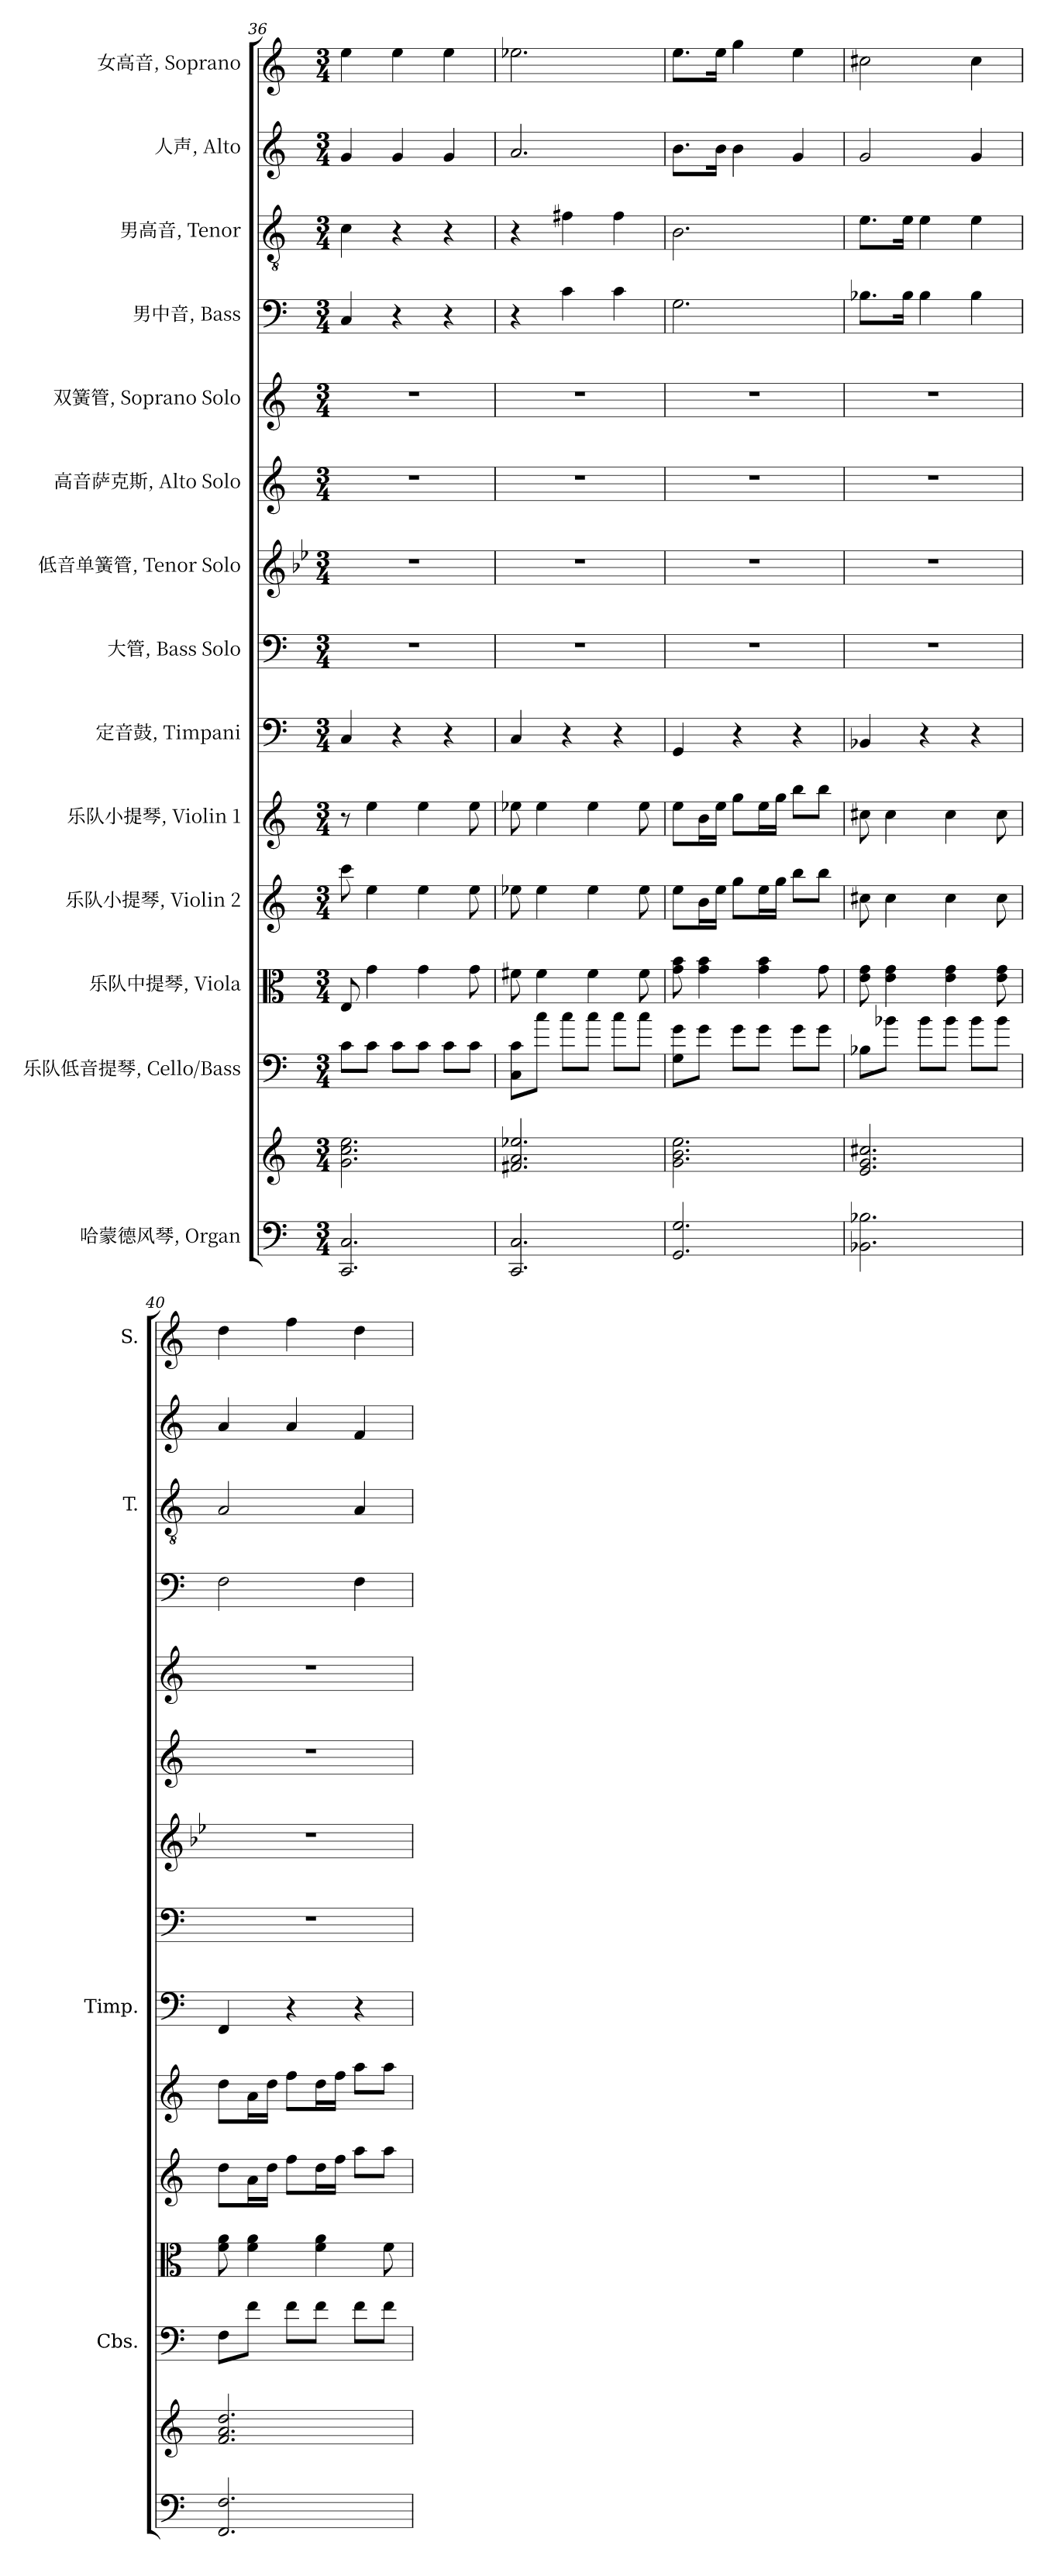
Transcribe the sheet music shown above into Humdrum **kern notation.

**kern	**kern	**kern	**kern	**kern	**kern	**kern	**kern	**kern	**kern	**kern	**kern	**kern	**kern	**kern
*part14	*part14	*part13	*part12	*part11	*part10	*part9	*part8	*part7	*part6	*part5	*part4	*part3	*part2	*part1
*staff15	*staff14	*staff13	*staff12	*staff11	*staff10	*staff9	*staff8	*staff7	*staff6	*staff5	*staff4	*staff3	*staff2	*staff1
*I"哈蒙德风琴, Organ	*	*I"乐队低音提琴, Cello/Bass	*I"乐队中提琴, Viola	*I"乐队小提琴, Violin 2	*I"乐队小提琴, Violin 1	*I"定音鼓, Timpani	*I"大管, Bass Solo	*I"低音单簧管, Tenor Solo	*I"高音萨克斯, Alto Solo	*I"双簧管, Soprano Solo	*I"男中音, Bass	*I"男高音, Tenor	*I"人声, Alto	*I"女高音, Soprano
*	*	*I'Cbs.	*	*	*	*I'Timp.	*	*	*	*	*	*I'T.	*	*I'S.
*clefF4	*clefG2	*clefF4	*clefC3	*clefG2	*clefG2	*clefF4	*clefF4	*clefG2	*clefG2	*clefG2	*clefF4	*clefGv2	*clefG2	*clefG2
*	*	*ITrd7c12	*	*	*	*	*	*ITrd8c14	*ITrd1c2	*	*	*	*	*
*k[]	*k[]	*k[]	*k[]	*k[]	*k[]	*k[]	*k[]	*k[b-e-]	*k[b-e-]	*k[]	*k[]	*k[]	*k[]	*k[]
*M3/4	*M3/4	*M3/4	*M3/4	*M3/4	*M3/4	*M3/4	*M3/4	*M3/4	*M3/4	*M3/4	*M3/4	*M3/4	*M3/4	*M3/4
=36	=36	=36	=36	=36	=36	=36	=36	=36	=36	=36	=36	=36	=36	=36
2.CC/ 2.C/	2.g\ 2.cc\ 2.ee\	8C\L	8E/	8ccc\	8r	4C/	2.r	2.r	2.r	2.r	4C/	4c\	4g/	4ee\
.	.	8C\J	4g\	4ee\	4ee\	.	.	.	.	.	.	.	.	.
.	.	8C\L	.	.	.	4r	.	.	.	.	4r	4r	4g/	4ee\
.	.	8C\J	4g\	4ee\	4ee\	.	.	.	.	.	.	.	.	.
.	.	8C\L	.	.	.	4r	.	.	.	.	4r	4r	4g/	4ee\
.	.	8C\J	8g\	8ee\	8ee\	.	.	.	.	.	.	.	.	.
=37	=37	=37	=37	=37	=37	=37	=37	=37	=37	=37	=37	=37	=37	=37
2.CC/ 2.C/	2.f#X/ 2.a/ 2.ee-X/	8CC\ 8C\L	8f#X\	8ee-X\	8ee-X\	4C/	2.r	2.r	2.r	2.r	4r	4r	2.a/	2.ee-X\
.	.	8c\J	4f#\	4ee-\	4ee-\	.	.	.	.	.	.	.	.	.
.	.	8c\L	.	.	.	4r	.	.	.	.	4c\	4f#X\	.	.
.	.	8c\J	4f#\	4ee-\	4ee-\	.	.	.	.	.	.	.	.	.
.	.	8c\L	.	.	.	4r	.	.	.	.	4c\	4f#\	.	.
.	.	8c\J	8f#\	8ee-\	8ee-\	.	.	.	.	.	.	.	.	.
=38	=38	=38	=38	=38	=38	=38	=38	=38	=38	=38	=38	=38	=38	=38
2.GG/ 2.G/	2.g\ 2.b\ 2.ee\	8GG\ 8G\L	8g\ 8b\	8ee\L	8ee\L	4GG/	2.r	2.r	2.r	2.r	2.G\	2.B\	8.b\L	8.ee\L
.	.	8G\J	4g\ 4b\	16b\L	16b\L	.	.	.	.	.	.	.	.	.
.	.	.	.	16ee\JJ	16ee\JJ	.	.	.	.	.	.	.	16b\Jk	16ee\Jk
.	.	8G\L	.	8gg\L	8gg\L	4r	.	.	.	.	.	.	4b\	4gg\
.	.	8G\J	4g\ 4b\	16ee\L	16ee\L	.	.	.	.	.	.	.	.	.
.	.	.	.	16gg\JJ	16gg\JJ	.	.	.	.	.	.	.	.	.
.	.	8G\L	.	8bb\L	8bb\L	4r	.	.	.	.	.	.	4g/	4ee\
.	.	8G\J	8g\	8bb\J	8bb\J	.	.	.	.	.	.	.	.	.
!!LO:PB:g=z
=39	=39	=39	=39	=39	=39	=39	=39	=39	=39	=39	=39	=39	=39	=39
2.BB-X\ 2.B-X\	2.e/ 2.g/ 2.cc#X/	8BB-X\L	8e\ 8g\	8cc#X\	8cc#X\	4BB-X/	2.r	2.r	2.r	2.r	8.B-X\L	8.e\L	2g/	2cc#X\
.	.	8B-X\J	4e\ 4g\	4cc#\	4cc#\	.	.	.	.	.	.	.	.	.
.	.	.	.	.	.	.	.	.	.	.	16B-\Jk	16e\Jk	.	.
.	.	8B-\L	.	.	.	4r	.	.	.	.	4B-\	4e\	.	.
.	.	8B-\J	4e\ 4g\	4cc#\	4cc#\	.	.	.	.	.	.	.	.	.
.	.	8B-\L	.	.	.	4r	.	.	.	.	4B-\	4e\	4g/	4cc#\
.	.	8B-\J	8e\ 8g\	8cc#\	8cc#\	.	.	.	.	.	.	.	.	.
=40	=40	=40	=40	=40	=40	=40	=40	=40	=40	=40	=40	=40	=40	=40
2.FF/ 2.F/	2.f/ 2.a/ 2.dd/	8FF\L	8f\ 8a\	8dd\L	8dd\L	4FF/	2.r	2.r	2.r	2.r	2F\	2A/	4a/	4dd\
.	.	8F\J	4f\ 4a\	16a\L	16a\L	.	.	.	.	.	.	.	.	.
.	.	.	.	16dd\JJ	16dd\JJ	.	.	.	.	.	.	.	.	.
.	.	8F\L	.	8ff\L	8ff\L	4r	.	.	.	.	.	.	4a/	4ff\
.	.	8F\J	4f\ 4a\	16dd\L	16dd\L	.	.	.	.	.	.	.	.	.
.	.	.	.	16ff\JJ	16ff\JJ	.	.	.	.	.	.	.	.	.
.	.	8F\L	.	8aa\L	8aa\L	4r	.	.	.	.	4F\	4A/	4f/	4dd\
.	.	8F\J	8f\	8aa\J	8aa\J	.	.	.	.	.	.	.	.	.
=	=	=	=	=	=	=	=	=	=	=	=	=	=	=
*-	*-	*-	*-	*-	*-	*-	*-	*-	*-	*-	*-	*-	*-	*-
